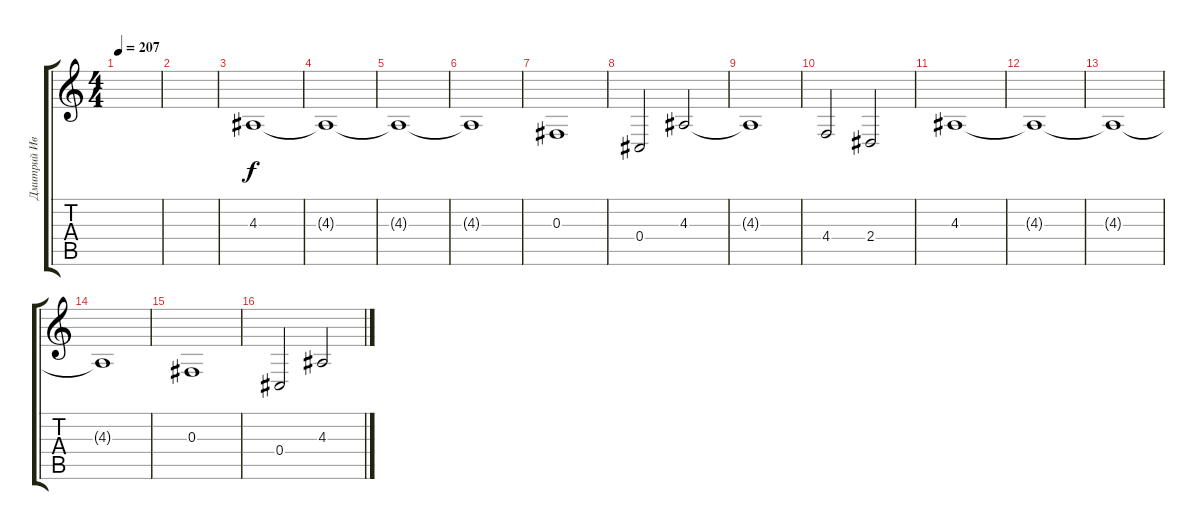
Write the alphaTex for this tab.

\track ("Дмитрий Иванов" "Дмитрий Ив") {instrument frenchhorn}
\staff {score tabs}
\tuning (Eb4 Bb3 Gb3 Db3 Ab2 Eb2) {hide}
\ts (4 4)
\tempo 207
\clef g2
\ks c
|
|
4.3.1{volume 9} |
4.3{t}.1 |
4.3{t}.1 |
4.3{t}.1 |
0.3.1 |
0.4.2 4.3.2 |
4.3{t}.1 |
4.4.2 2.4.2 |
4.3.1 |
4.3{t}.1 |
4.3{t}.1 |
4.3{t}.1 |
0.3.1 |
0.4.2 4.3.2
